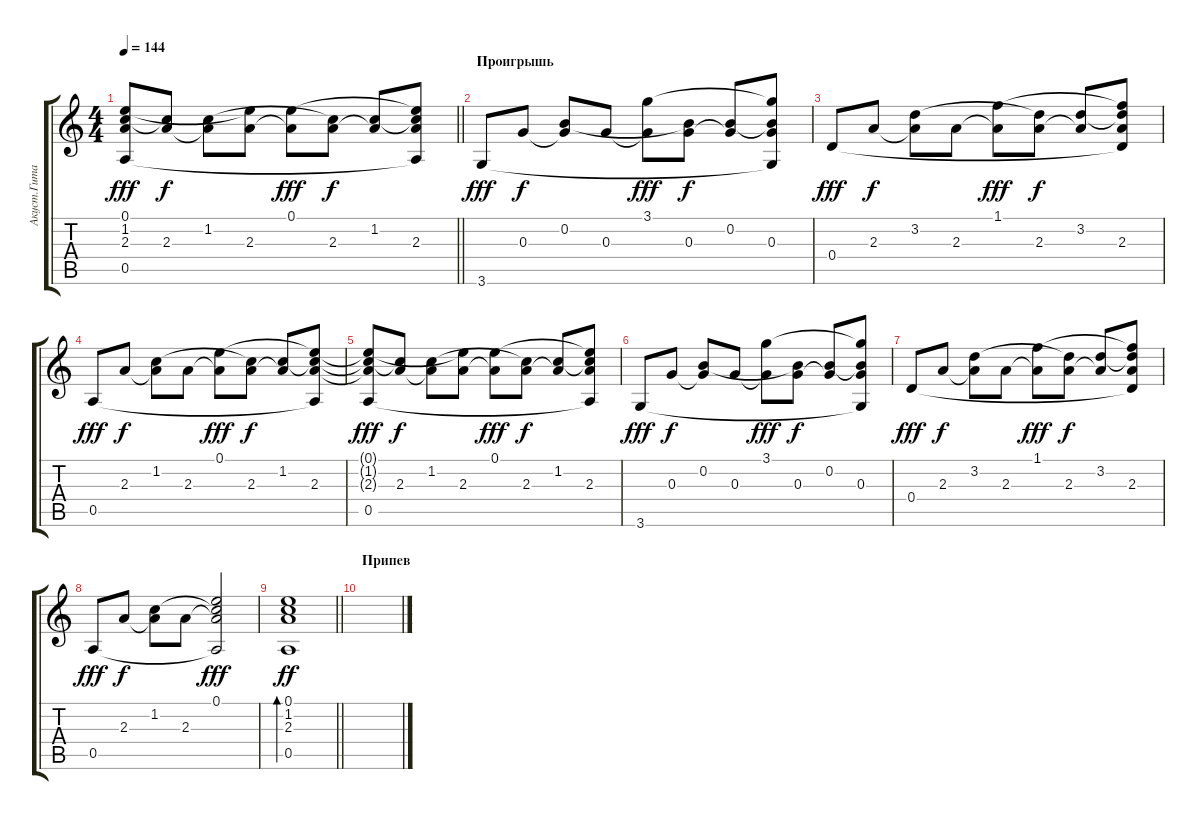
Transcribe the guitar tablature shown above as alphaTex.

\track ("Акуст.Гитара №1" "Акуст.Гита") {instrument acousticguitarsteel}
\staff {score tabs}
\tuning (E4 B3 G3 D3 A2 E2) {hide}
\ts (4 4)
\tempo 144
\clef g2
\barLineRight lightlight
\ks c
(0.1{t} 1.2{t} 2.3{t} 0.5).8{dy fff} (1.2{t} 2.3).8{dy f} (1.2 2.3{t}).8 (0.1{t} 2.3).8 (0.1 2.3{t}).8{dy fff} (1.2{t} 2.3).8{dy f} (1.2 2.3{t}).8 (0.1{t} 1.2{t} 2.3 0.5{t}).8 |
\section ("" "Проигрышь")
3.6.8{dy fff} 0.3.8{dy f} (0.2 0.3{t}).8 0.3.8 (3.1 0.3{t}).8{dy fff} (0.2{t} 0.3).8{dy f} (0.2 0.3{t}).8 (3.1{t} 0.2{t} 0.3 3.6{t}).8 |
0.4.8{dy fff} 2.3.8{dy f} (3.2 2.3{t}).8 2.3.8 (1.1 2.3{t}).8{dy fff} (3.2{t} 2.3).8{dy f} (3.2 2.3{t}).8 (1.1{t} 3.2{t} 2.3 0.4{t}).8 |
0.5.8{dy fff} 2.3.8{dy f} (1.2 2.3{t}).8 2.3.8 (0.1 2.3{t}).8{dy fff} (1.2{t} 2.3).8{dy f} (1.2 2.3{t}).8 (0.1{t} 1.2{t} 2.3 0.5{t}).8 |
(0.1{t} 1.2{t} 2.3{t} 0.5).8{dy fff} (1.2{t} 2.3).8{dy f} (1.2 2.3{t}).8 (0.1{t} 2.3).8 (0.1 2.3{t}).8{dy fff} (1.2{t} 2.3).8{dy f} (1.2 2.3{t}).8 (0.1{t} 1.2{t} 2.3 0.5{t}).8 |
3.6.8{dy fff} 0.3.8{dy f} (0.2 0.3{t}).8 0.3.8 (3.1 0.3{t}).8{dy fff} (0.2{t} 0.3).8{dy f} (0.2 0.3{t}).8 (3.1{t} 0.2{t} 0.3 3.6{t}).8 |
0.4.8{dy fff} 2.3.8{dy f} (3.2 2.3{t}).8 2.3.8 (1.1 2.3{t}).8{dy fff} (3.2{t} 2.3).8{dy f} (3.2 2.3{t}).8 (1.1{t} 3.2{t} 2.3 0.4{t}).8 |
0.5.8{dy fff} 2.3.8{dy f} (1.2 2.3{t}).8 2.3.8 (0.1 1.2{t} 2.3{t} 0.5{t}).2{dy fff} |
\barLineRight lightlight
(0.1 1.2 2.3 0.5).1{bd 120 dy ff} |
\section ("" "Припев")
